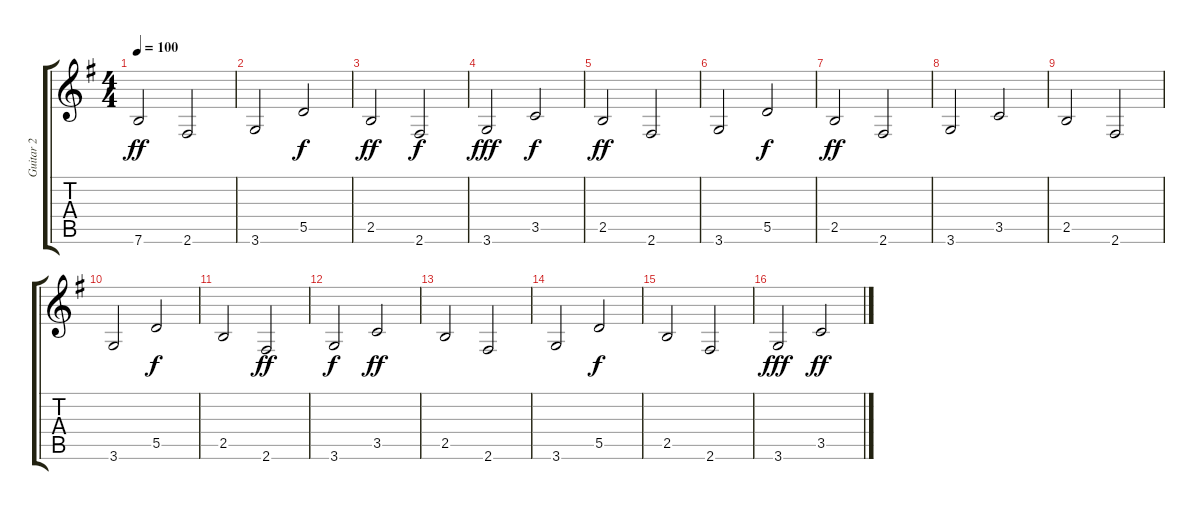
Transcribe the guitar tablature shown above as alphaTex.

\track ("Guitar 2" "Guitar 2") {instrument overdrivenguitar}
\staff {score tabs}
\tuning (E4 B3 G3 D3 A2 E2) {hide}
\ts (4 4)
\tempo 100
\clef g2
\ks g
7.6.2{dy ff} 2.6.2 |
3.6.2 5.5.2{dy f} |
2.5.2{dy ff} 2.6.2{dy f} |
3.6.2{dy fff} 3.5.2{dy f} |
2.5.2{dy ff} 2.6.2 |
3.6.2 5.5.2{dy f} |
2.5.2{dy ff} 2.6.2 |
3.6.2 3.5.2 |
2.5.2 2.6.2 |
3.6.2 5.5.2{dy f} |
2.5.2 2.6.2{dy ff} |
3.6.2{dy f} 3.5.2{dy ff} |
2.5.2 2.6.2 |
3.6.2 5.5.2{dy f} |
2.5.2 2.6.2 |
3.6.2{dy fff} 3.5.2{dy ff}
